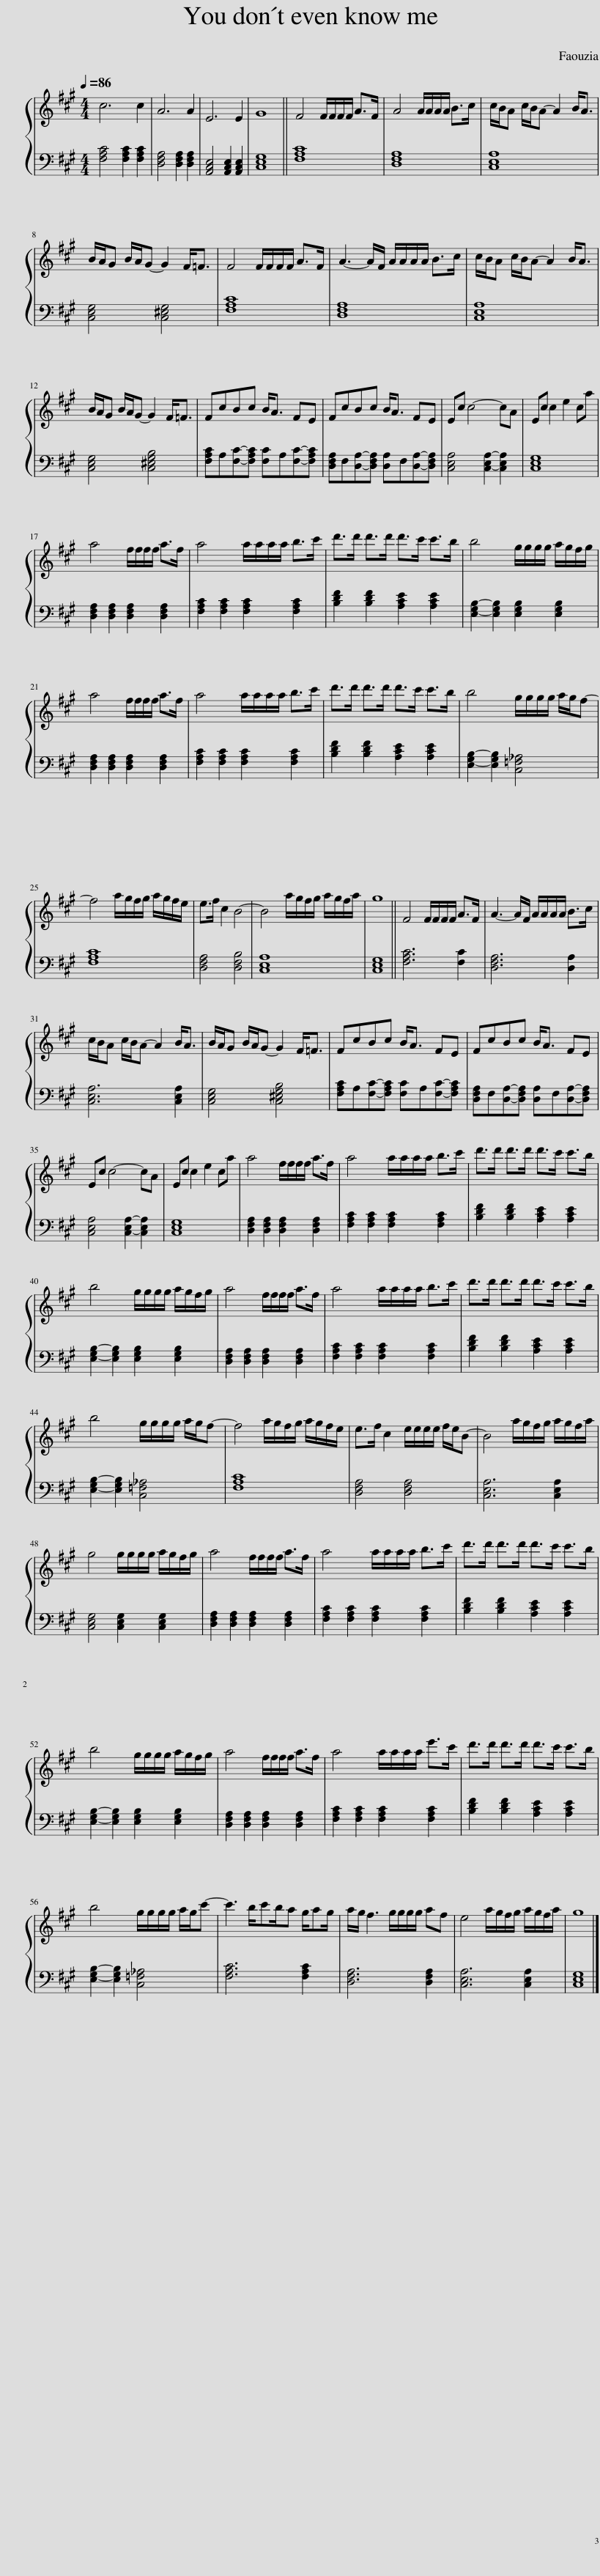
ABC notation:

X:1
%%score { 1 | 2 }
L:1/8
Q:1/4=86
M:4/4
I:linebreak $
K:A
V:1 treble
V:2 bass
V:1
 c6 c2 | A6 A2 | E6 E2 | G8 || F4 F/F/F/F/ A>F | %5
 A4 A/A/A/A/ B>c | c/B/A c/B/A- A2 B<A |$ B/A/G B/A/G- G2 F<=F | F4 F/F/F/F/ A>F | A3- A/F/ A/A/A/A/ B>c | %10
 c/B/A c/B/A- A2 B<A |$ B/A/G B/A/G- G2 F<=F | FcBc B<A FE | FcBc B<A FE | Ec c4- cA | %15
 Ec c2 e2 ca |$ a4 f/f/f/f/ a>f | a4 a/a/a/a/ b>c' | d'>d' d'>d' d'>c' c'>b | b4 g/g/g/g/ a/g/f/g/ |$ %20
 a4 f/f/f/f/ a>f | a4 a/a/a/a/ b>c' | d'>d' d'>d' d'>c' c'>b | b4 g/g/g/g/ a/g/f- |$ f4 a/g/f/g/ a/g/f/e/ | %25
 e>f c2 B4- | B4 a/g/f/g/ a/g/f/a/ | g8 || F4 F/F/F/F/ A>F | A3- A/F/ A/A/A/A/ B>c |$ %30
 c/B/A c/B/A- A2 B<A | B/A/G B/A/G- G2 F<=F | FcBc B<A FE | FcBc B<A FE |$ Ec c4- cA | %35
 Ec c2 e2 ca | a4 f/f/f/f/ a>f | a4 a/a/a/a/ b>c' | d'>d' d'>d' d'>c' c'>b |$ b4 g/g/g/g/ a/g/f/g/ | %40
 a4 f/f/f/f/ a>f | a4 a/a/a/a/ b>c' | d'>d' d'>d' d'>c' c'>b |$ b4 g/g/g/g/ a/g/f- | f4 a/g/f/g/ a/g/f/e/ | %45
 e>f c2 e/e/e/e/ f/e/B- | B4 a/g/f/g/ a/g/f/a/ |$ g4 g/g/g/g/ a/g/f/g/ | a4 f/f/f/f/ a>f | a4 a/a/a/a/ b>c' | %50
 d'>d' d'>d' d'>c' c'>b |$ b4 g/g/g/g/ a/g/f/g/ | a4 f/f/f/f/ a>f | a4 a/a/a/a/ e'>c' | d'>d' d'>d' d'>c' c'>b |$ %55
 b4 g/g/g/g/ a/g/c'- | c'3 b/c'b/a g/ag/ | a/g/ f3 g/g/g/g/ af | e4 a/g/f/g/ a/g/f/a/ | g8 |] %60
V:2
 [F,A,C]4 [F,A,C]2 [F,A,C]2 | [D,F,A,]4 [D,F,A,]2 [D,F,A,]2 | [A,,C,E,]4 [A,,C,E,]2 [A,,C,E,]2 | [C,E,G,]8 || [F,A,C]8 | %5
 [D,F,A,]8 | [C,E,A,]8 |$ [C,E,G,]4 [C,^E,G,]4 | [F,A,C]8 | [D,F,A,]8 | %10
 [C,E,A,]8 |$ [C,E,G,]4 [C,^E,G,B,]4 | [F,A,C]A,[F,C]-[F,A,C] [F,C]A,[F,C]-[F,A,C] | [D,F,A,]F,[D,A,]-[D,F,A,] [D,A,]F,[D,A,]-[D,F,A,] | [C,E,A,]4 [C,-E,A,-]2 [C,E,A,]2 | %15
 [C,E,G,]8 |$ [D,F,A,]2 [D,F,A,]2 [D,F,A,]2 [D,F,A,]2 | [F,A,C]2 [F,A,C]2 [F,A,C]2 [F,A,C]2 | [B,DF]2 [B,DF]2 [A,CE]2 [A,CE]2 | [E,-G,B,-]2 [E,G,B,]2 [E,G,B,]2 [E,G,B,]2 |$ %20
 [D,F,A,]2 [D,F,A,]2 [D,F,A,]2 [D,F,A,]2 | [F,A,C]2 [F,A,C]2 [F,A,C]2 [F,A,C]2 | [B,DF]2 [B,DF]2 [A,CE]2 [A,CE]2 | [E,-G,B,-]2 [E,G,B,]2 [C,=F,_A,]4 |$ [F,A,C]8 | %25
 [D,F,A,]4 [D,F,B,]4 | [C,E,A,]8 | [C,E,G,]8 || [F,A,C]6 [F,C]2 | [D,F,A,]6 [D,A,]2 |$ %30
 [C,E,A,]6 [C,E,A,]2 | [C,E,G,]4 [C,^E,G,B,]4 | [F,A,C]A,[F,C]-[F,A,C] [F,C]A,[F,C]-[F,A,C] | [D,F,A,]F,[D,A,]-[D,F,A,] [D,A,]F,[D,A,]-[D,F,A,] |$ [C,E,A,]4 [C,-E,A,-]2 [C,E,A,]2 | %35
 [C,E,G,]8 | [D,F,A,]2 [D,F,A,]2 [D,F,A,]2 [D,F,A,]2 | [F,A,C]2 [F,A,C]2 [F,A,C]2 [F,A,C]2 | [B,DF]2 [B,DF]2 [A,CE]2 [A,CE]2 |$ [E,-G,B,-]2 [E,G,B,]2 [E,G,B,]2 [E,G,B,]2 | %40
 [D,F,A,]2 [D,F,A,]2 [D,F,A,]2 [D,F,A,]2 | [F,A,C]2 [F,A,C]2 [F,A,C]2 [F,A,C]2 | [B,DF]2 [B,DF]2 [A,CE]2 [A,CE]2 |$ [E,-G,B,-]2 [E,G,B,]2 [C,=F,_A,]4 | [F,A,C]8 | %45
 [D,F,A,]4 [D,F,A,]4 | [C,E,A,]6 [C,E,A,]2 |$ [C,E,G,]4 [C,E,G,]2 [C,E,G,]2 | [D,F,A,]2 [D,F,A,]2 [D,F,A,]2 [D,F,A,]2 | [F,A,C]2 [F,A,C]2 [F,A,C]2 [F,A,C]2 | %50
 [B,DF]2 [B,DF]2 [A,CE]2 [A,CE]2 |$ [E,-G,B,-]2 [E,G,B,]2 [E,G,B,]2 [E,G,B,]2 | [D,F,A,]2 [D,F,A,]2 [D,F,A,]2 [D,F,A,]2 | [F,A,C]2 [F,A,C]2 [F,A,C]2 [F,A,C]2 | [B,DF]2 [B,DF]2 [A,CE]2 [A,CE]2 |$ %55
 [E,-G,B,-]2 [E,G,B,]2 [C,=F,_A,]4 | [F,A,C]6 [F,A,C]2 | [D,F,A,]6 [D,F,A,]2 | [C,E,A,]6 [C,E,A,]2 | [C,E,G,]8 |] %60
